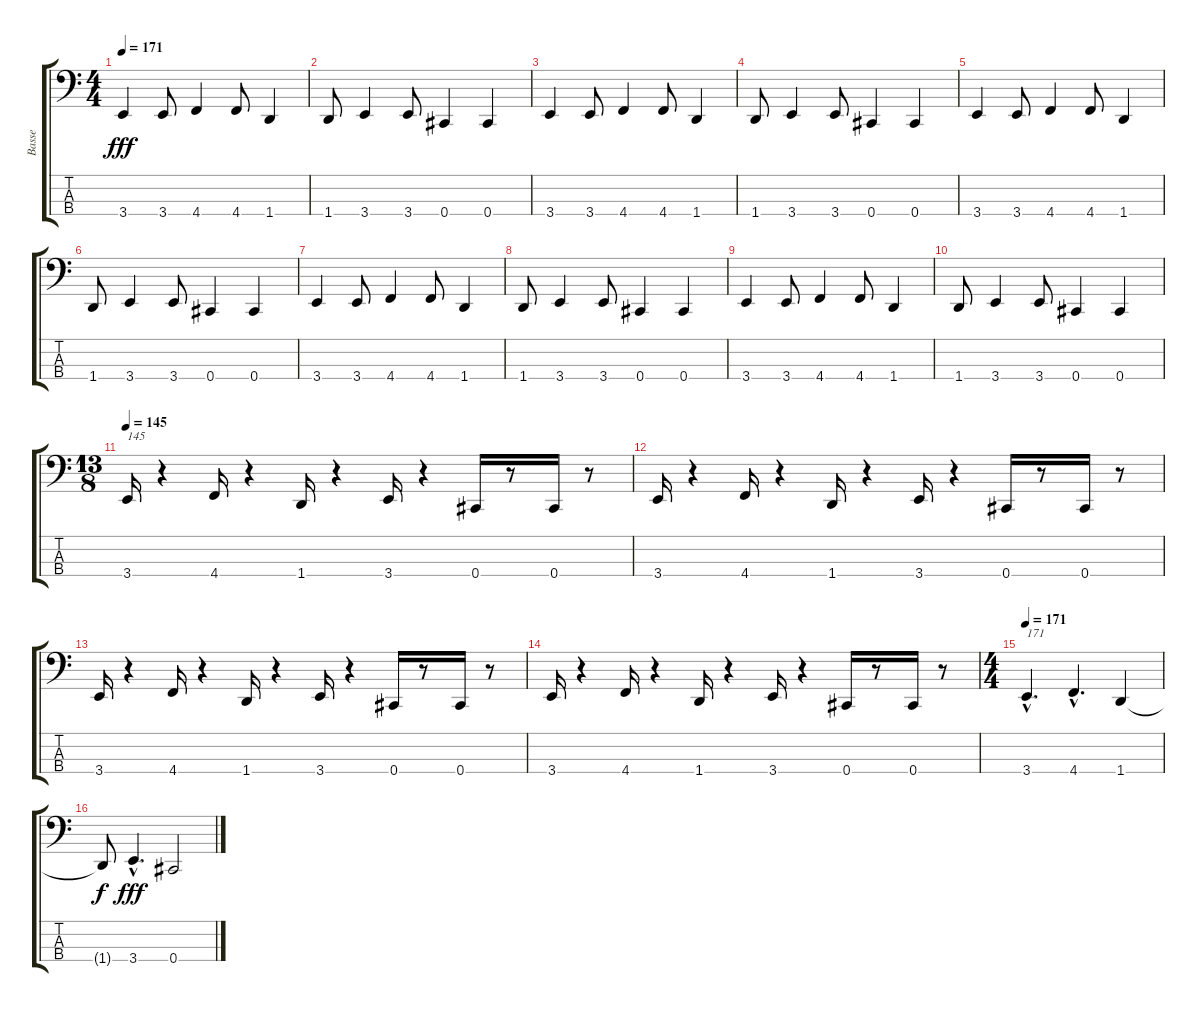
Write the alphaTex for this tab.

\track ("Basse" "Basse") {instrument slapbass2}
\staff {score tabs}
\tuning (Gb2 Db2 Ab1 Db1) {hide}
\ts (4 4)
\tempo 171
\clef f4
\ks c
3.4.4{dy fff} 3.4.8 4.4.4 4.4.8 1.4.4 |
1.4.8 3.4.4 3.4.8 0.4.4 0.4.4 |
3.4.4 3.4.8 4.4.4 4.4.8 1.4.4 |
1.4.8 3.4.4 3.4.8 0.4.4 0.4.4 |
3.4.4 3.4.8 4.4.4 4.4.8 1.4.4 |
1.4.8 3.4.4 3.4.8 0.4.4 0.4.4 |
3.4.4 3.4.8 4.4.4 4.4.8 1.4.4 |
1.4.8 3.4.4 3.4.8 0.4.4 0.4.4 |
3.4.4 3.4.8 4.4.4 4.4.8 1.4.4 |
1.4.8 3.4.4 3.4.8 0.4.4 0.4.4 |
\ts (13 8)
\tempo 145
3.4.16{txt "145"} r.4 4.4.16 r.4 1.4.16 r.4 3.4.16 r.4 0.4.16 r.8 0.4.16 r.8 |
3.4.16 r.4 4.4.16 r.4 1.4.16 r.4 3.4.16 r.4 0.4.16 r.8 0.4.16 r.8 |
3.4.16 r.4 4.4.16 r.4 1.4.16 r.4 3.4.16 r.4 0.4.16 r.8 0.4.16 r.8 |
3.4.16 r.4 4.4.16 r.4 1.4.16 r.4 3.4.16 r.4 0.4.16 r.8 0.4.16 r.8 |
\ts (4 4)
\tempo 171
3.4{hac}.4{d txt "171"} 4.4{hac}.4{d} 1.4.4 |
1.4{t}.8{dy f} 3.4{hac}.4{d dy fff} 0.4.2
